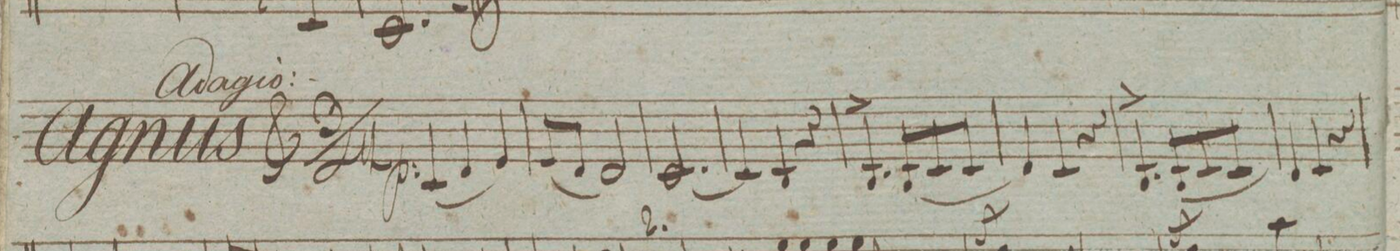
**kern	**dynam
*I"Violino Imo	*
*clefG2	*
*k[]	*
*M3/4	*
(4c/	p
4d/	.
4e/)	.
=2	=2
(8e/L	.
8d/J	.
2d/)	.
=3	=3
[2.c/	.
=4	=4
4c/]	.
4B/	.
4r	.
=5	=5
4.B^>/	.
(8B/L	.
8c/	.
8c/J	.
=6	=6
4d/)	.
4c/	.
4r	.
=7	=7
4.B^>/	.
(8B/L	.
8c/	.
8c/J	.
=8	=8
4d/)	.
4c/	.
4r	.
=9	=9
*-	*-
